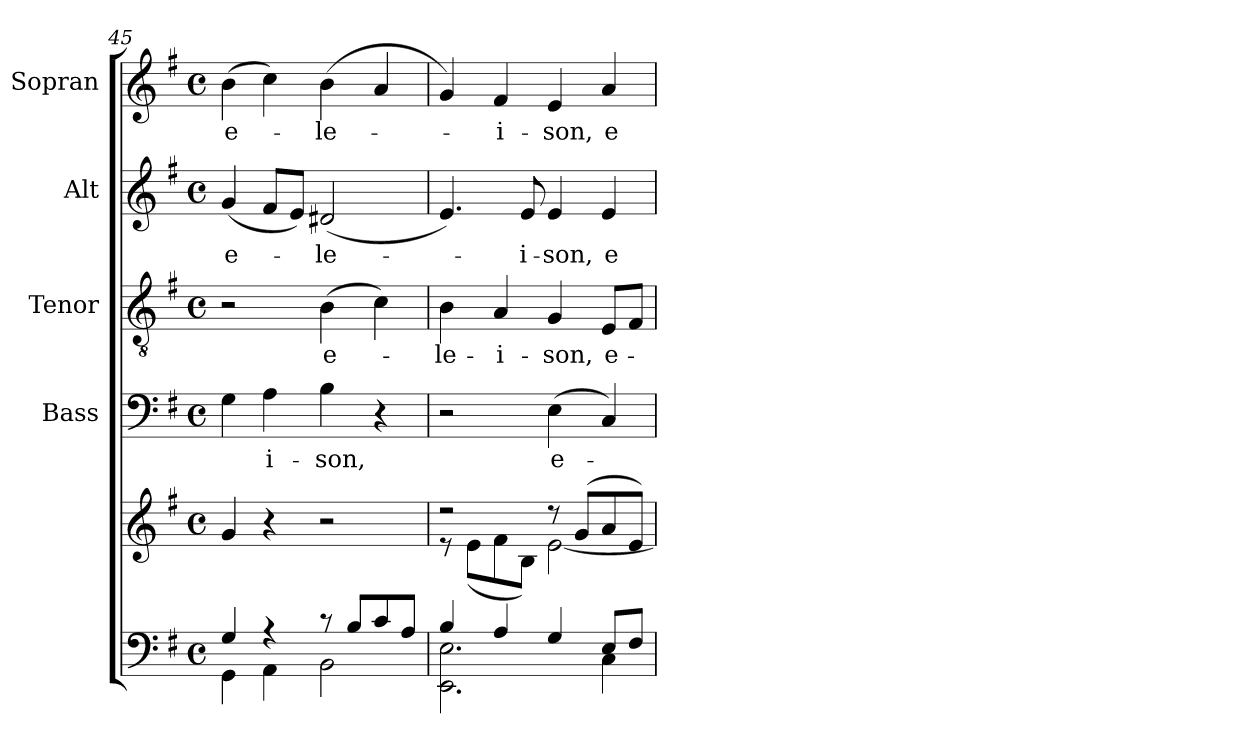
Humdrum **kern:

**kern	**kern	**kern	**text	**kern	**text	**kern	**text	**kern	**text
*part5	*part5	*part4	*part4	*part3	*part3	*part2	*part2	*part1	*part1
*staff6	*staff5	*staff4	*staff4	*staff3	*staff3	*staff2	*staff2	*staff1	*staff1
*	*	*I"Bass	*	*I"Tenor	*	*I"Alt	*	*I"Sopran	*
*	*	*I'B.	*	*I'T.	*	*I'A.	*	*I'S.	*
*clefF4	*clefG2	*clefF4	*	*clefGv2	*	*clefG2	*	*clefG2	*
*k[f#]	*k[f#]	*k[f#]	*	*k[f#]	*	*k[f#]	*	*k[f#]	*
*G:	*G:	*G:	*	*G:	*	*G:	*	*G:	*
*M4/4	*M4/4	*M4/4	*	*M4/4	*	*M4/4	*	*M4/4	*
*met(c)	*met(c)	*met(c)	*	*met(c)	*	*met(c)	*	*met(c)	*
=45	=45	=45	=45	=45	=45	=45	=45	=45	=45
*^	*	*	*	*	*	*	*	*	*
!	!	!	!	!	!	!	!	!LO:LY:b	!	!LO:LY:b
4G/	4GG\	4g/	4G\	.	2r	.	(<4g/	e-	(>4b\	e-
!	!	!	!	!LO:LY:b	!	!	!	!	!	!
4rA	4AA\	4r	4A\	-i-	.	.	8f#/L	.	4cc\)	.
.	.	.	.	.	.	.	8e/J)	.	.	.
!	!	!	!	!LO:LY:b	!	!LO:LY:b	!	!LO:LY:b	!	!LO:LY:b
8rB	2BB\	2r	4B\	-son,	(>4B\	e-	(<2d#X/	-le-	(>4b\	-le-
8B/L	.	.	.	.	.	.	.	.	.	.
8c/	.	.	4r	.	4c\)	.	.	.	4a/	.
8A/J	.	.	.	.	.	.	.	.	.	.
=46	=46	=46	=46	=46	=46	=46	=46	=46	=46	=46
*	*	*^	*	*	*	*	*	*	*	*
!	!	!	!	!	!	!	!LO:LY:b	!	!	!	!
4B/	2.EE\ 2.E\	2rdd	8re	2r	.	4B\	-le-	4.e/)	.	4g/)	.
.	.	.	(<8e\L	.	.	.	.	.	.	.	.
!	!	!	!	!	!	!	!LO:LY:b	!	!	!	!LO:LY:b
4A/	.	.	8f#\	.	.	4A/	-i-	.	.	4f#/	-i-
!	!	!	!	!	!	!	!	!	!LO:LY:b	!	!
.	.	.	8B\J)	.	.	.	.	8e/	-i-	.	.
!	!	!	!	!	!LO:LY:b	!	!LO:LY:b	!	!LO:LY:b	!	!LO:LY:b
4G/	.	8rcc	[<2e\	(>4E\	e-	4G/	-son,	4e/	-son,	4e/	-son,
.	.	(>8g/L	.	.	.	.	.	.	.	.	.
!	!	!	!	!	!	!	!LO:LY:b	!	!LO:LY:b	!	!LO:LY:b
8E/L	4C\	8a/	.	4C/)	.	8E/L	e-	4e/	e-	4a/	e-
8F#/J	.	8e/J)	.	.	.	8F#/J	.	.	.	.	.
*v	*v	*	*	*	*	*	*	*	*	*	*
*	*v	*v	*	*	*	*	*	*	*	*
=	=	=	=	=	=	=	=	=	=
*-	*-	*-	*-	*-	*-	*-	*-	*-	*-
